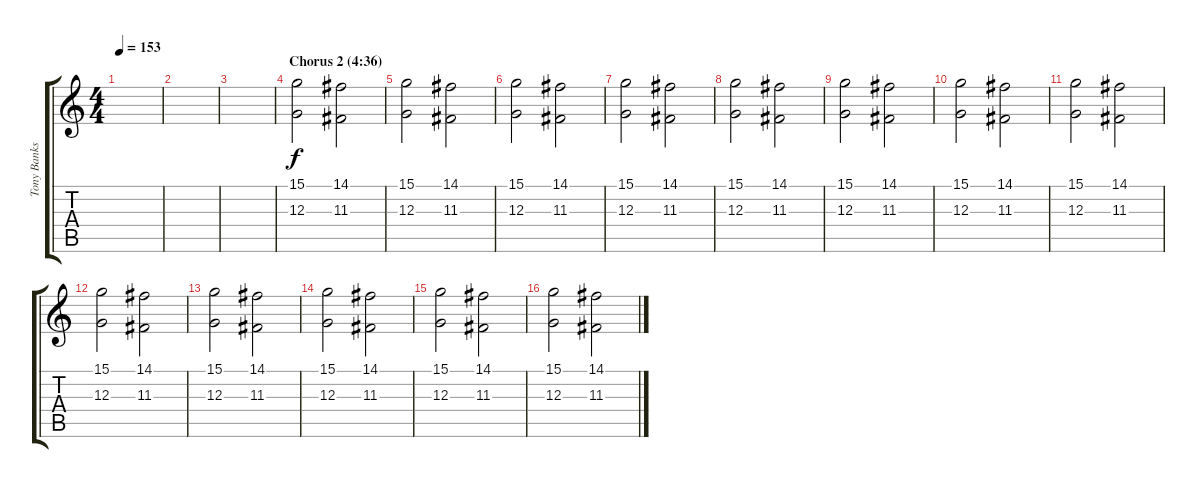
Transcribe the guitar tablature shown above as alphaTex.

\track ("Tony Banks (organ)" "Tony Banks") {instrument drawbarorgan}
\staff {score tabs}
\tuning (E4 B3 G3 D3 A2 E2) {hide}
\ts (4 4)
\tempo 153
\clef g2
\ks c
|
|
|
\section ("" "Chorus 2 (4:36)")
(15.1 12.3).2 (14.1 11.3).2 |
(15.1 12.3).2 (14.1 11.3).2 |
(15.1 12.3).2 (14.1 11.3).2 |
(15.1 12.3).2 (14.1 11.3).2 |
(15.1 12.3).2 (14.1 11.3).2 |
(15.1 12.3).2 (14.1 11.3).2 |
(15.1 12.3).2 (14.1 11.3).2 |
(15.1 12.3).2 (14.1 11.3).2 |
(15.1 12.3).2 (14.1 11.3).2 |
(15.1 12.3).2 (14.1 11.3).2 |
(15.1 12.3).2 (14.1 11.3).2 |
(15.1 12.3).2 (14.1 11.3).2 |
(15.1 12.3).2 (14.1 11.3).2
